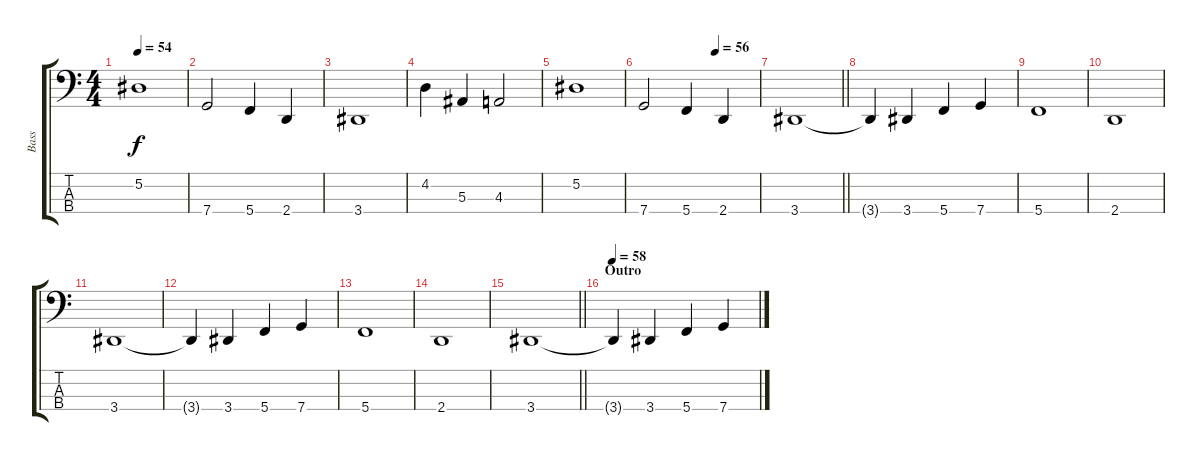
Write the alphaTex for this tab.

\track ("Bass" "Bass") {instrument electricbasspick}
\staff {score tabs}
\tuning (Eb2 Bb1 F1 C1) {hide}
\ts (4 4)
\tempo 54
\clef f4
\ks c
5.2.1{dy f} |
7.4.2 5.4.4 2.4.4 |
3.4.1 |
4.2.4 5.3.4 4.3.2 |
5.2.1 |
\tempo (56 0.625)
7.4.2 5.4.4 2.4.4 |
\barLineRight lightlight
3.4.1 |
3.4{t}.4 3.4.4 5.4.4 7.4.4 |
5.4.1 |
2.4.1 |
3.4.1 |
3.4{t}.4 3.4.4 5.4.4 7.4.4 |
5.4.1 |
2.4.1 |
\barLineRight lightlight
3.4.1 |
\section ("" "Outro")
\tempo 58
3.4{t}.4 3.4.4 5.4.4 7.4.4
